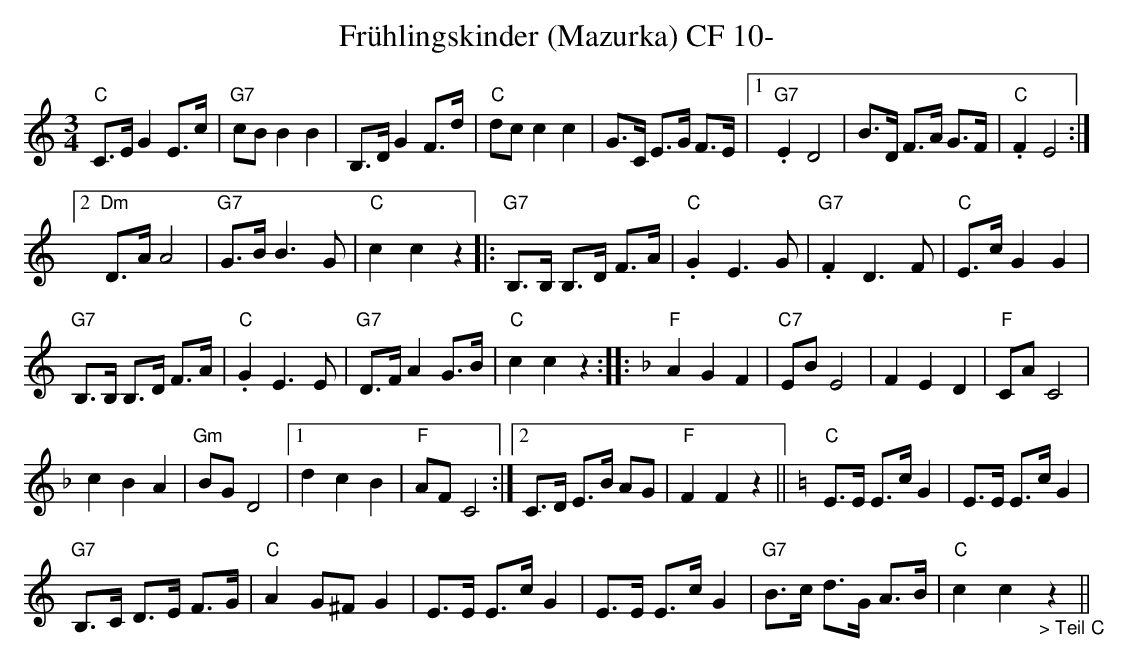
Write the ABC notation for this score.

X:1
T:Frühlingskinder (Mazurka) CF 10-
M:3/4
L:1/8
K:Cmaj%%MIDI gchordon
"C"C>E G2 E>c |"G7"cB B2B2 | B,>D G2 F>d | "C"dc c2c2 | G>C E>G F>E |1 "G7".E2 D4 | B>D F>A G>F | "C".F2E4 :|2
"Dm"D>A A4 | "G7"G>B B3G | "C"c2c2z2 |: "G7"B,>B, B,>D F>A | "C".G2E3G | "G7".F2D3F | "C"E>c G2G2 |
"G7"B,>B, B,>D F>A | "C".G2E3E | "G7"D>F A2 G>B | "C"c2c2z2 :: [K:Fmaj] "F"A2G2F2 | "C7"EB E4 | F2E2D2 | "F"CAC4 |
c2B2A2 | "Gm"BG D4 |1 d2c2B2 | "F"AF C4 :|2 C>D E>B AG | "F"F2F2z2 || [K:Cmaj] "C"E>E E>c G2 | E>E E>cG2 |
"G7"B,>C D>E F>G | "C"A2 G^F G2 | E>E E>c G2 | E>E E>c G2 | "G7"B>c d>G A>B | "C"c2c2 "_> Teil C"z2 ||
